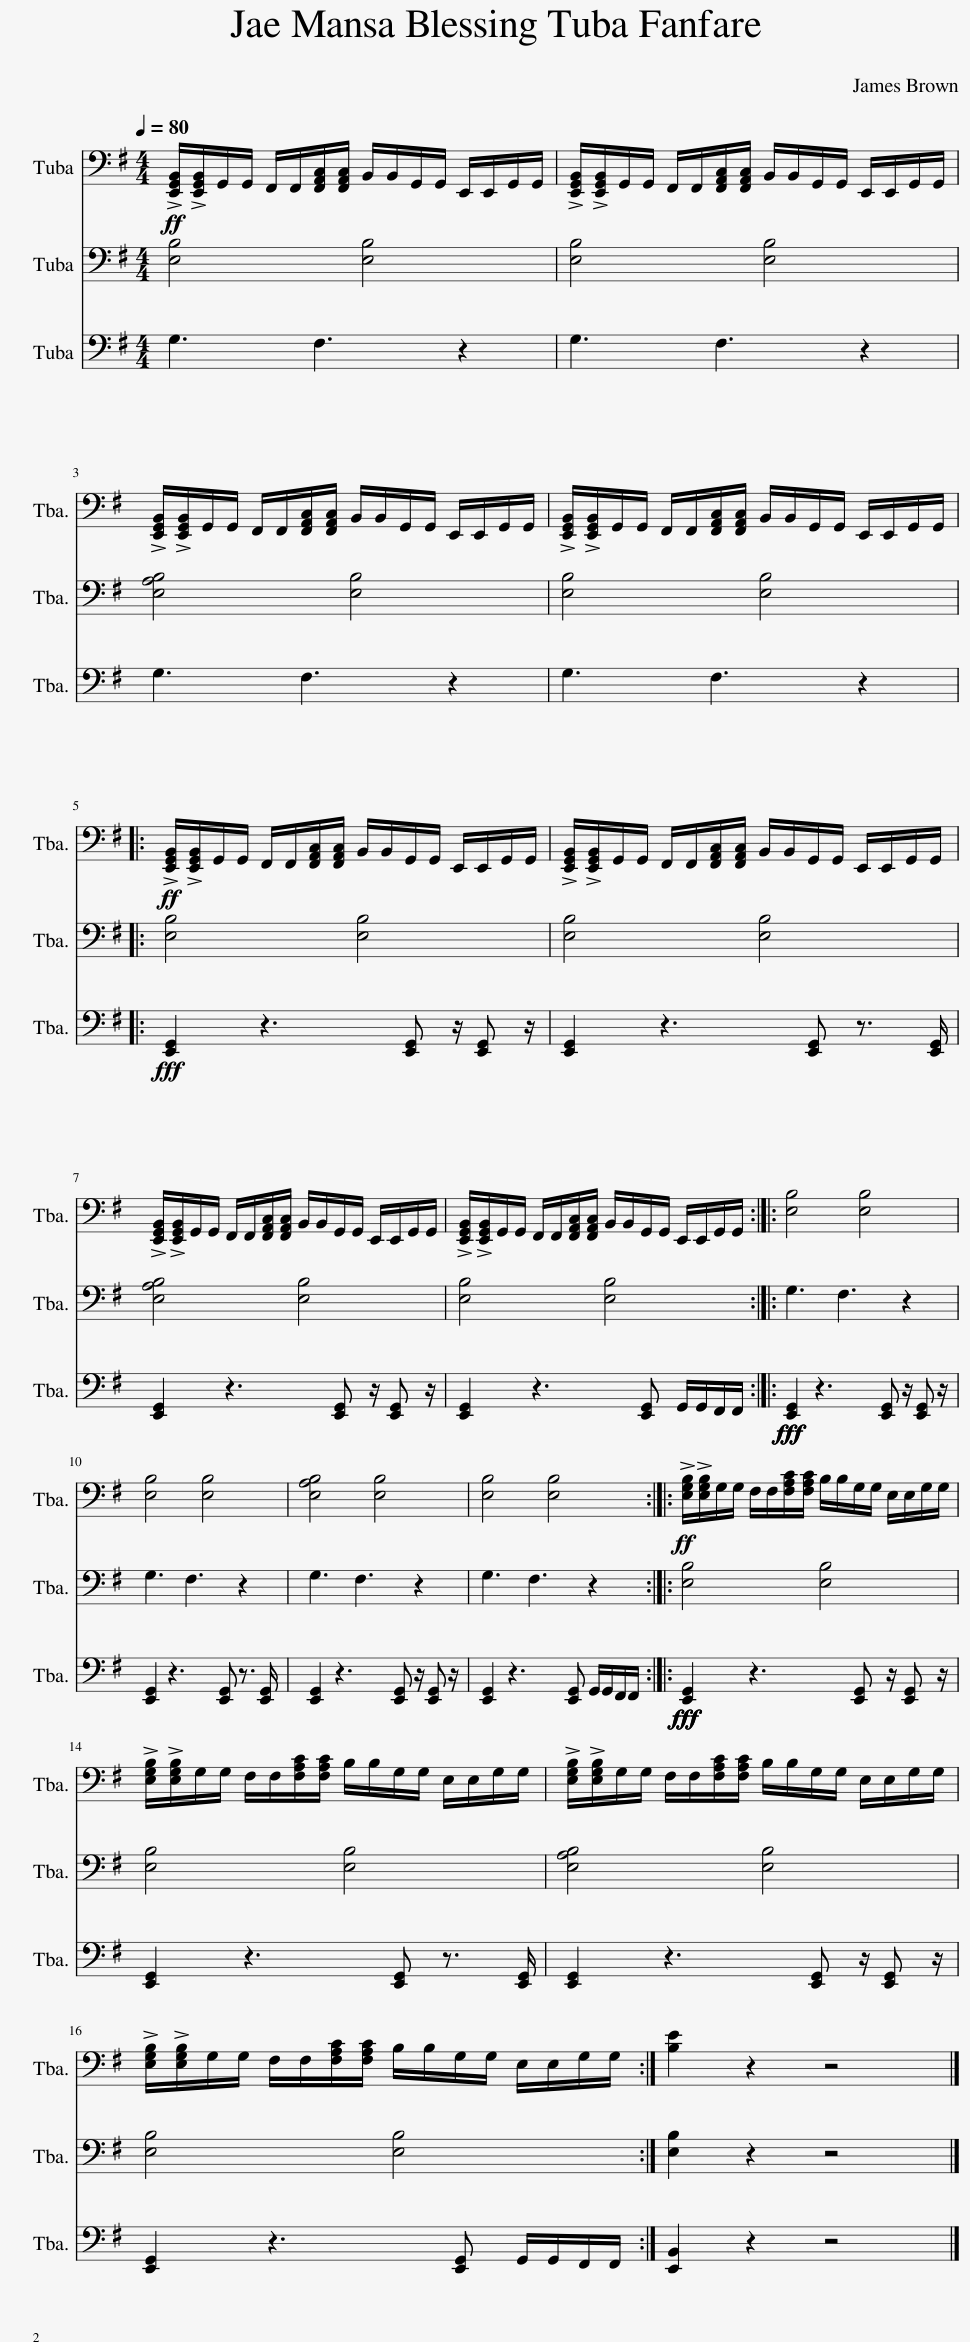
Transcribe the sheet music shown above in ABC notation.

X:1
%%score 1 2 3
L:1/8
Q:1/4=80
M:4/4
I:linebreak $
K:G
V:1 bass
V:2 bass
V:3 bass
V:1
!ff! !>![E,,G,,B,,]/!>![E,,G,,B,,]/G,,/G,,/ F,,/F,,/[F,,A,,C,]/[F,,A,,C,]/ B,,/B,,/G,,/G,,/ E,,/E,,/G,,/G,,/ | !>![E,,G,,B,,]/!>![E,,G,,B,,]/G,,/G,,/ F,,/F,,/[F,,A,,C,]/[F,,A,,C,]/ B,,/B,,/G,,/G,,/ E,,/E,,/G,,/G,,/ |$ !>![E,,G,,B,,]/!>![E,,G,,B,,]/G,,/G,,/ F,,/F,,/[F,,A,,C,]/[F,,A,,C,]/ B,,/B,,/G,,/G,,/ E,,/E,,/G,,/G,,/ | !>![E,,G,,B,,]/!>![E,,G,,B,,]/G,,/G,,/ F,,/F,,/[F,,A,,C,]/[F,,A,,C,]/ B,,/B,,/G,,/G,,/ E,,/E,,/G,,/G,,/ |:$!ff! !>![E,,G,,B,,]/!>![E,,G,,B,,]/G,,/G,,/ F,,/F,,/[F,,A,,C,]/[F,,A,,C,]/ B,,/B,,/G,,/G,,/ E,,/E,,/G,,/G,,/ | %5
 !>![E,,G,,B,,]/!>![E,,G,,B,,]/G,,/G,,/ F,,/F,,/[F,,A,,C,]/[F,,A,,C,]/ B,,/B,,/G,,/G,,/ E,,/E,,/G,,/G,,/ |$ !>![E,,G,,B,,]/!>![E,,G,,B,,]/G,,/G,,/ F,,/F,,/[F,,A,,C,]/[F,,A,,C,]/ B,,/B,,/G,,/G,,/ E,,/E,,/G,,/G,,/ | !>![E,,G,,B,,]/!>![E,,G,,B,,]/G,,/G,,/ F,,/F,,/[F,,A,,C,]/[F,,A,,C,]/ B,,/B,,/G,,/G,,/ E,,/E,,/G,,/G,,/ :: [E,B,]4 [E,B,]4 |$ [E,B,]4 [E,B,]4 | %10
 [E,A,B,]4 [E,B,]4 | [E,B,]4 [E,B,]4 ::!ff! !>![E,G,B,]/!>![E,G,B,]/G,/G,/ F,/F,/[F,A,C]/[F,A,C]/ B,/B,/G,/G,/ E,/E,/G,/G,/ |$ !>![E,G,B,]/!>![E,G,B,]/G,/G,/ F,/F,/[F,A,C]/[F,A,C]/ B,/B,/G,/G,/ E,/E,/G,/G,/ | !>![E,G,B,]/!>![E,G,B,]/G,/G,/ F,/F,/[F,A,C]/[F,A,C]/ B,/B,/G,/G,/ E,/E,/G,/G,/ |$ %15
 !>![E,G,B,]/!>![E,G,B,]/G,/G,/ F,/F,/[F,A,C]/[F,A,C]/ B,/B,/G,/G,/ E,/E,/G,/G,/ :| [B,E]2 z2 z4 |] %17
V:2
 [E,B,]4 [E,B,]4 | [E,B,]4 [E,B,]4 |$ [E,A,B,]4 [E,B,]4 | [E,B,]4 [E,B,]4 |:$ [E,B,]4 [E,B,]4 | %5
 [E,B,]4 [E,B,]4 |$ [E,A,B,]4 [E,B,]4 | [E,B,]4 [E,B,]4 :: G,3 F,3 z2 |$ G,3 F,3 z2 | %10
 G,3 F,3 z2 | G,3 F,3 z2 :: [E,B,]4 [E,B,]4 |$ [E,B,]4 [E,B,]4 | [E,A,B,]4 [E,B,]4 |$ %15
 [E,B,]4 [E,B,]4 :| [E,B,]2 z2 z4 |] %17
V:3
 G,3 F,3 z2 | G,3 F,3 z2 |$ G,3 F,3 z2 | G,3 F,3 z2 |:$!fff! [E,,G,,]2 z3 [E,,G,,] z/ [E,,G,,] z/ | %5
 [E,,G,,]2 z3 [E,,G,,] z3/2 [E,,G,,]/ |$ [E,,G,,]2 z3 [E,,G,,] z/ [E,,G,,] z/ | [E,,G,,]2 z3 [E,,G,,] G,,/G,,/F,,/F,,/ ::!fff!!fff! [E,,G,,]2 z3 [E,,G,,] z/ [E,,G,,] z/ |$ [E,,G,,]2 z3 [E,,G,,] z3/2 [E,,G,,]/ | %10
 [E,,G,,]2 z3 [E,,G,,] z/ [E,,G,,] z/ | [E,,G,,]2 z3 [E,,G,,] G,,/G,,/F,,/F,,/ ::!fff!!fff! [E,,G,,]2 z3 [E,,G,,] z/ [E,,G,,] z/ |$ [E,,G,,]2 z3 [E,,G,,] z3/2 [E,,G,,]/ | [E,,G,,]2 z3 [E,,G,,] z/ [E,,G,,] z/ |$ %15
 [E,,G,,]2 z3 [E,,G,,] G,,/G,,/F,,/F,,/ :| [E,,B,,]2 z2 z4 |] %17
